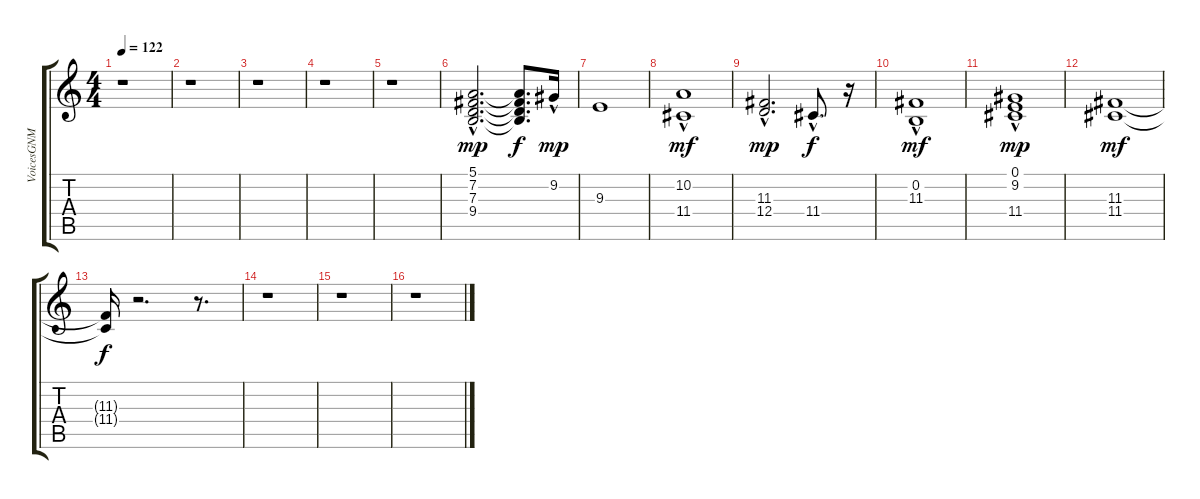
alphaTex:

\track ("VoicesGNM" "VoicesGNM") {instrument synthvoice}
\staff {score tabs}
\tuning (E4 B3 G3 D3 A2 E2) {hide}
\ts (4 4)
\tempo 122
\clef g2
\ks c
r.1{dy mp} |
r.1 |
r.1 |
r.1 |
r.1 |
(5.1{hac} 7.2{hac} 7.3{hac} 9.4{hac}).2{d} (5.1{t} 7.2{t} 7.3{t} 9.4{t}).8{d dy f} 9.2{hac}.16{dy mp} |
9.3.1 |
(10.2 11.4{hac}).1{dy mf} |
(11.3{hac} 12.4{hac}).2{d dy mp} 11.4{hac}.8{d dy f} r.16 |
(0.2{hac} 11.3).1{dy mf} |
(0.1{hac} 9.2 11.4{hac}).1{dy mp} |
(11.3 11.4).1{dy mf} |
(11.3{t} 11.4{t}).16{dy f} r.2{d} r.8{d} |
r.1 |
r.1 |
r.1
